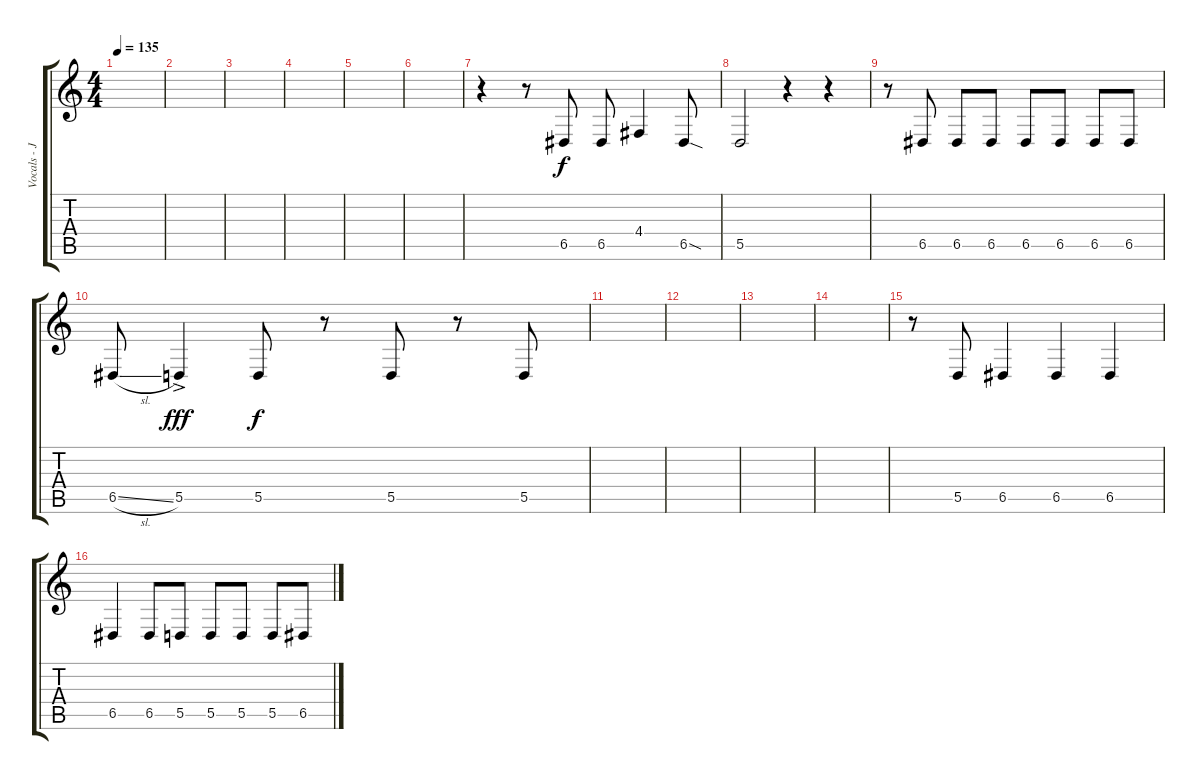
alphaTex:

\track ("Vocals - Jordan Blilie" "Vocals - J") {instrument baritonesax}
\staff {score tabs}
\tuning (E4 B3 G3 D3 A2 E2) {hide}
\ts (4 4)
\tempo 135
\clef g2
\ks c
|
|
|
|
|
|
r.4 r.8 6.5.8 6.5.8 4.4.4 6.5{sod}.8 |
5.5.2 r.4 r.4 |
r.8 6.5.8 6.5.8 6.5.8 6.5.8 6.5.8 6.5.8 6.5.8 |
6.5{sl}.8 5.5{ac}.4{dy fff} 5.5.8{dy f} r.8 5.5.8 r.8 5.5.8 |
|
|
|
|
r.8 5.5.8 6.5.4 6.5.4 6.5.4 |
6.5.4 6.5.8 5.5.8 5.5.8 5.5.8 5.5.8 6.5.8
